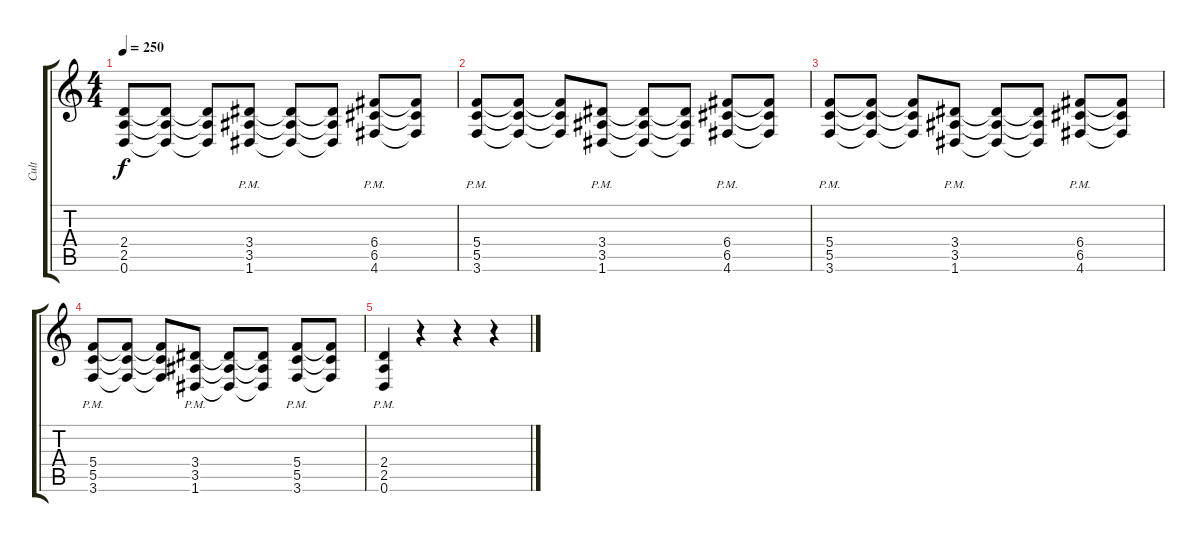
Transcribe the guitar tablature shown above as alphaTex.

\track ("Cult" "Cult") {instrument overdrivenguitar}
\staff {score tabs}
\tuning (D4 A3 F3 C3 G2 D2) {hide}
\ts (4 4)
\tempo 250
\clef g2
\ks c
(2.4 2.5 0.6).8{dy f} (2.4{t} 2.5{t} 0.6{t}).8 (2.4{t} 2.5{t} 0.6{t}).8 (3.4{pm} 3.5{pm} 1.6{pm}).8 (3.4{t} 3.5{t} 1.6{t}).8 (3.4{t} 3.5{t} 1.6{t}).8 (6.4{pm} 6.5{pm} 4.6{pm}).8 (6.4{t} 6.5{t} 4.6{t}).8 |
(5.4{pm} 5.5{pm} 3.6{pm}).8 (5.4{t} 5.5{t} 3.6{t}).8 (5.4{t} 5.5{t} 3.6{t}).8 (3.4{pm} 3.5{pm} 1.6{pm}).8 (3.4{t} 3.5{t} 1.6{t}).8 (3.4{t} 3.5{t} 1.6{t}).8 (6.4{pm} 6.5{pm} 4.6{pm}).8 (6.4{t} 6.5{t} 4.6{t}).8 |
(5.4{pm} 5.5{pm} 3.6{pm}).8 (5.4{t} 5.5{t} 3.6{t}).8 (5.4{t} 5.5{t} 3.6{t}).8 (3.4{pm} 3.5{pm} 1.6{pm}).8 (3.4{t} 3.5{t} 1.6{t}).8 (3.4{t} 3.5{t} 1.6{t}).8 (6.4{pm} 6.5{pm} 4.6{pm}).8 (6.4{t} 6.5{t} 4.6{t}).8 |
(5.4{pm} 5.5{pm} 3.6{pm}).8 (5.4{t} 5.5{t} 3.6{t}).8 (5.4{t} 5.5{t} 3.6{t}).8 (3.4{pm} 3.5{pm} 1.6{pm}).8 (3.4{t} 3.5{t} 1.6{t}).8 (3.4{t} 3.5{t} 1.6{t}).8 (5.4{pm} 5.5{pm} 3.6{pm}).8 (5.4{t} 5.5{t} 3.6{t}).8 |
(2.4{pm} 2.5{pm} 0.6{pm}).4 r.4 r.4 r.4
